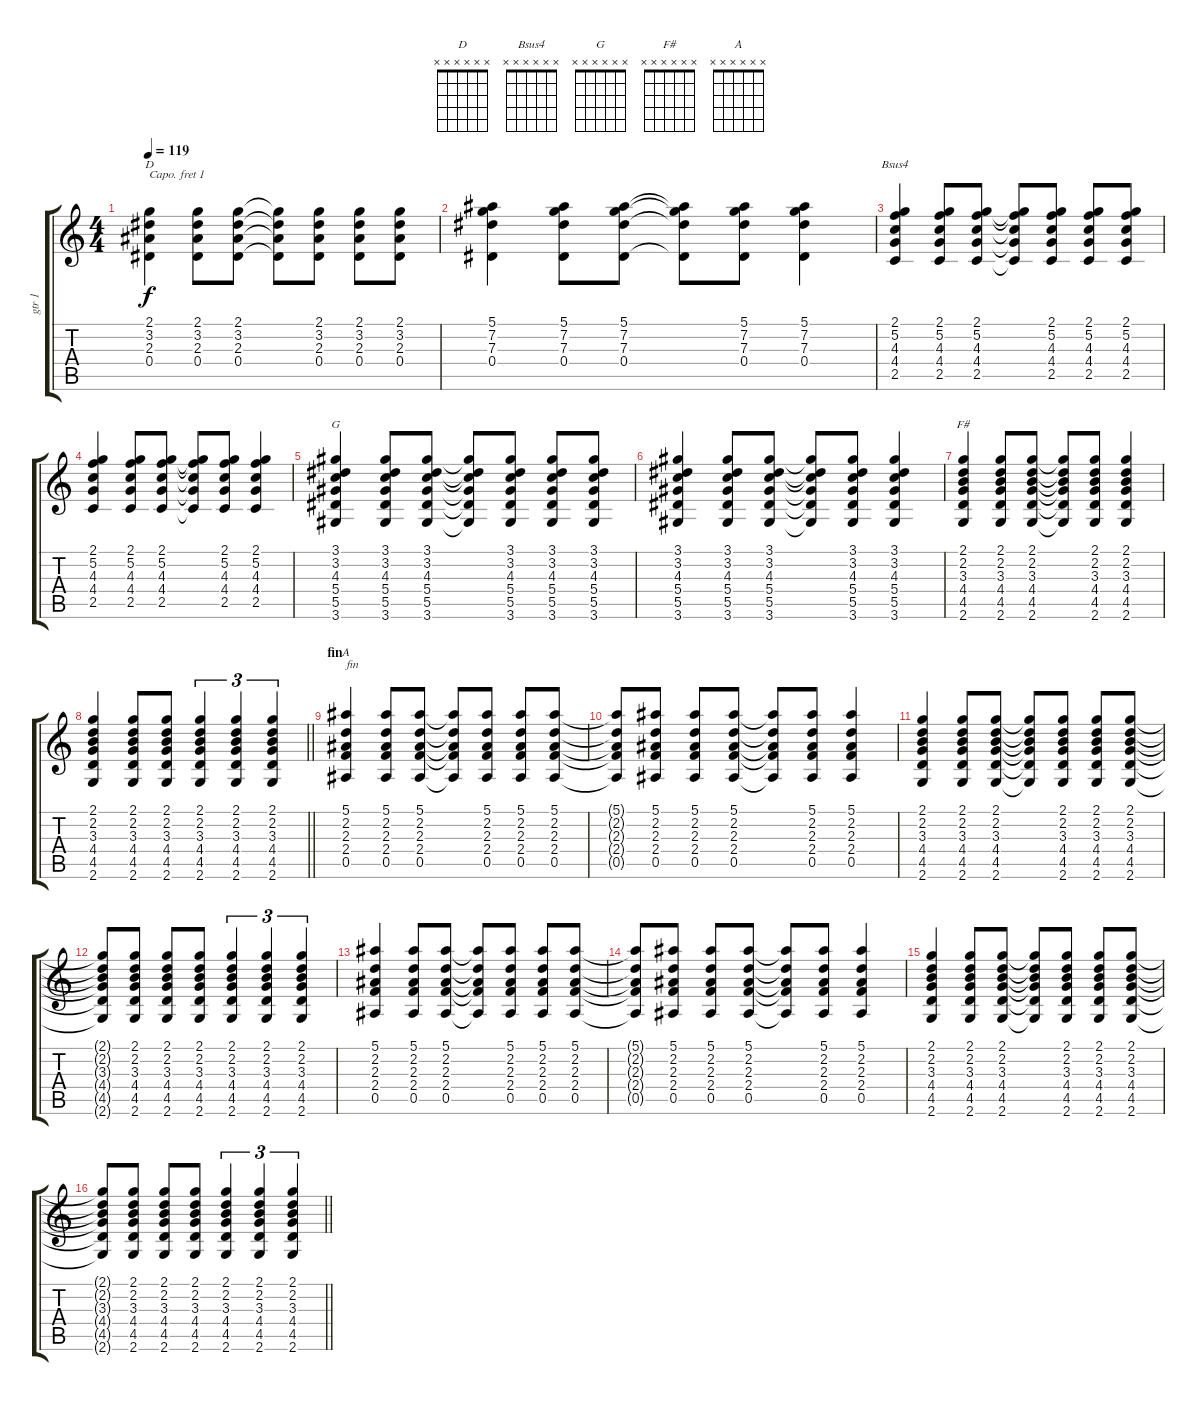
\track ("gtr 1" "gtr 1") {instrument acousticguitarsteel}
\staff {score tabs}
\capo 1
\tuning (E4 B3 G3 D3 A2 E2) {hide}
\chord ("D" x x x x x x)
\chord ("Bsus4" x x x x x x)
\chord ("G" x x x x x x)
\chord ("F#" x x x x x x)
\chord ("A" x x x x x x)
\ts (4 4)
\tempo 119
\clef g2
\ks c
(2.1 3.2 2.3 0.4).4{ch "D" dy f} (2.1 3.2 2.3 0.4).8 (2.1 3.2 2.3 0.4).8 (2.1{t} 3.2{t} 2.3{t} 0.4{t}).8 (2.1 3.2 2.3 0.4).8 (2.1 3.2 2.3 0.4).8 (2.1 3.2 2.3 0.4).8 |
(5.1 7.2 7.3 0.4).4 (5.1 7.2 7.3 0.4).8 (5.1 7.2 7.3 0.4).8 (5.1{t} 7.2{t} 7.3{t} 0.4{t}).8 (5.1 7.2 7.3 0.4).8 (5.1 7.2 7.3 0.4).4 |
(2.1 5.2 4.3 4.4 2.5).4{ch "Bsus4"} (2.1 5.2 4.3 4.4 2.5).8 (2.1 5.2 4.3 4.4 2.5).8 (2.1{t} 5.2{t} 4.3{t} 4.4{t} 2.5{t}).8 (2.1 5.2 4.3 4.4 2.5).8 (2.1 5.2 4.3 4.4 2.5).8 (2.1 5.2 4.3 4.4 2.5).8 |
(2.1 5.2 4.3 4.4 2.5).4 (2.1 5.2 4.3 4.4 2.5).8 (2.1 5.2 4.3 4.4 2.5).8 (2.1{t} 5.2{t} 4.3{t} 4.4{t} 2.5{t}).8 (2.1 5.2 4.3 4.4 2.5).8 (2.1 5.2 4.3 4.4 2.5).4 |
(3.1 3.2 4.3 5.4 5.5 3.6).4{ch "G"} (3.1 3.2 4.3 5.4 5.5 3.6).8 (3.1 3.2 4.3 5.4 5.5 3.6).8 (3.1{t} 3.2{t} 4.3{t} 5.4{t} 5.5{t} 3.6{t}).8 (3.1 3.2 4.3 5.4 5.5 3.6).8 (3.1 3.2 4.3 5.4 5.5 3.6).8 (3.1 3.2 4.3 5.4 5.5 3.6).8 |
(3.1 3.2 4.3 5.4 5.5 3.6).4 (3.1 3.2 4.3 5.4 5.5 3.6).8 (3.1 3.2 4.3 5.4 5.5 3.6).8 (3.1{t} 3.2{t} 4.3{t} 5.4{t} 5.5{t} 3.6{t}).8 (3.1 3.2 4.3 5.4 5.5 3.6).8 (3.1 3.2 4.3 5.4 5.5 3.6).4 |
(2.1 2.2 3.3 4.4 4.5 2.6).4{ch "F#"} (2.1 2.2 3.3 4.4 4.5 2.6).8 (2.1 2.2 3.3 4.4 4.5 2.6).8 (2.1{t} 2.2{t} 3.3{t} 4.4{t} 4.5{t} 2.6{t}).8 (2.1 2.2 3.3 4.4 4.5 2.6).8 (2.1 2.2 3.3 4.4 4.5 2.6).4 |
\barLineRight lightlight
(2.1 2.2 3.3 4.4 4.5 2.6).4 (2.1 2.2 3.3 4.4 4.5 2.6).8 (2.1 2.2 3.3 4.4 4.5 2.6).8 (2.1 2.2 3.3 4.4 4.5 2.6).4{tu (3 2)} (2.1 2.2 3.3 4.4 4.5 2.6).4{tu (3 2)} (2.1 2.2 3.3 4.4 4.5 2.6).4{tu (3 2)} |
\section ("" "fin")
(5.1 2.2 2.3 2.4 0.5).4{ch "A" txt "fin"} (5.1 2.2 2.3 2.4 0.5).8 (5.1 2.2 2.3 2.4 0.5).8 (5.1{t} 2.2{t} 2.3{t} 2.4{t} 0.5{t}).8 (5.1 2.2 2.3 2.4 0.5).8 (5.1 2.2 2.3 2.4 0.5).8 (5.1 2.2 2.3 2.4 0.5).8 |
(5.1{t} 2.2{t} 2.3{t} 2.4{t} 0.5{t}).8 (5.1 2.2 2.3 2.4 0.5).8 (5.1 2.2 2.3 2.4 0.5).8 (5.1 2.2 2.3 2.4 0.5).8 (5.1{t} 2.2{t} 2.3{t} 2.4{t} 0.5{t}).8 (5.1 2.2 2.3 2.4 0.5).8 (5.1 2.2 2.3 2.4 0.5).4 |
(2.1 2.2 3.3 4.4 4.5 2.6).4 (2.1 2.2 3.3 4.4 4.5 2.6).8 (2.1 2.2 3.3 4.4 4.5 2.6).8 (2.1{t} 2.2{t} 3.3{t} 4.4{t} 4.5{t} 2.6{t}).8 (2.1 2.2 3.3 4.4 4.5 2.6).8 (2.1 2.2 3.3 4.4 4.5 2.6).8 (2.1 2.2 3.3 4.4 4.5 2.6).8 |
(2.1{t} 2.2{t} 3.3{t} 4.4{t} 4.5{t} 2.6{t}).8 (2.1 2.2 3.3 4.4 4.5 2.6).8 (2.1 2.2 3.3 4.4 4.5 2.6).8 (2.1 2.2 3.3 4.4 4.5 2.6).8 (2.1 2.2 3.3 4.4 4.5 2.6).4{tu (3 2)} (2.1 2.2 3.3 4.4 4.5 2.6).4{tu (3 2)} (2.1 2.2 3.3 4.4 4.5 2.6).4{tu (3 2)} |
(5.1 2.2 2.3 2.4 0.5).4 (5.1 2.2 2.3 2.4 0.5).8 (5.1 2.2 2.3 2.4 0.5).8 (5.1{t} 2.2{t} 2.3{t} 2.4{t} 0.5{t}).8 (5.1 2.2 2.3 2.4 0.5).8 (5.1 2.2 2.3 2.4 0.5).8 (5.1 2.2 2.3 2.4 0.5).8 |
(5.1{t} 2.2{t} 2.3{t} 2.4{t} 0.5{t}).8 (5.1 2.2 2.3 2.4 0.5).8 (5.1 2.2 2.3 2.4 0.5).8 (5.1 2.2 2.3 2.4 0.5).8 (5.1{t} 2.2{t} 2.3{t} 2.4{t} 0.5{t}).8 (5.1 2.2 2.3 2.4 0.5).8 (5.1 2.2 2.3 2.4 0.5).4 |
(2.1 2.2 3.3 4.4 4.5 2.6).4 (2.1 2.2 3.3 4.4 4.5 2.6).8 (2.1 2.2 3.3 4.4 4.5 2.6).8 (2.1{t} 2.2{t} 3.3{t} 4.4{t} 4.5{t} 2.6{t}).8 (2.1 2.2 3.3 4.4 4.5 2.6).8 (2.1 2.2 3.3 4.4 4.5 2.6).8 (2.1 2.2 3.3 4.4 4.5 2.6).8 |
\barLineRight lightlight
(2.1{t} 2.2{t} 3.3{t} 4.4{t} 4.5{t} 2.6{t}).8 (2.1 2.2 3.3 4.4 4.5 2.6).8 (2.1 2.2 3.3 4.4 4.5 2.6).8 (2.1 2.2 3.3 4.4 4.5 2.6).8 (2.1 2.2 3.3 4.4 4.5 2.6).4{tu (3 2)} (2.1 2.2 3.3 4.4 4.5 2.6).4{tu (3 2)} (2.1 2.2 3.3 4.4 4.5 2.6).4{tu (3 2)}
